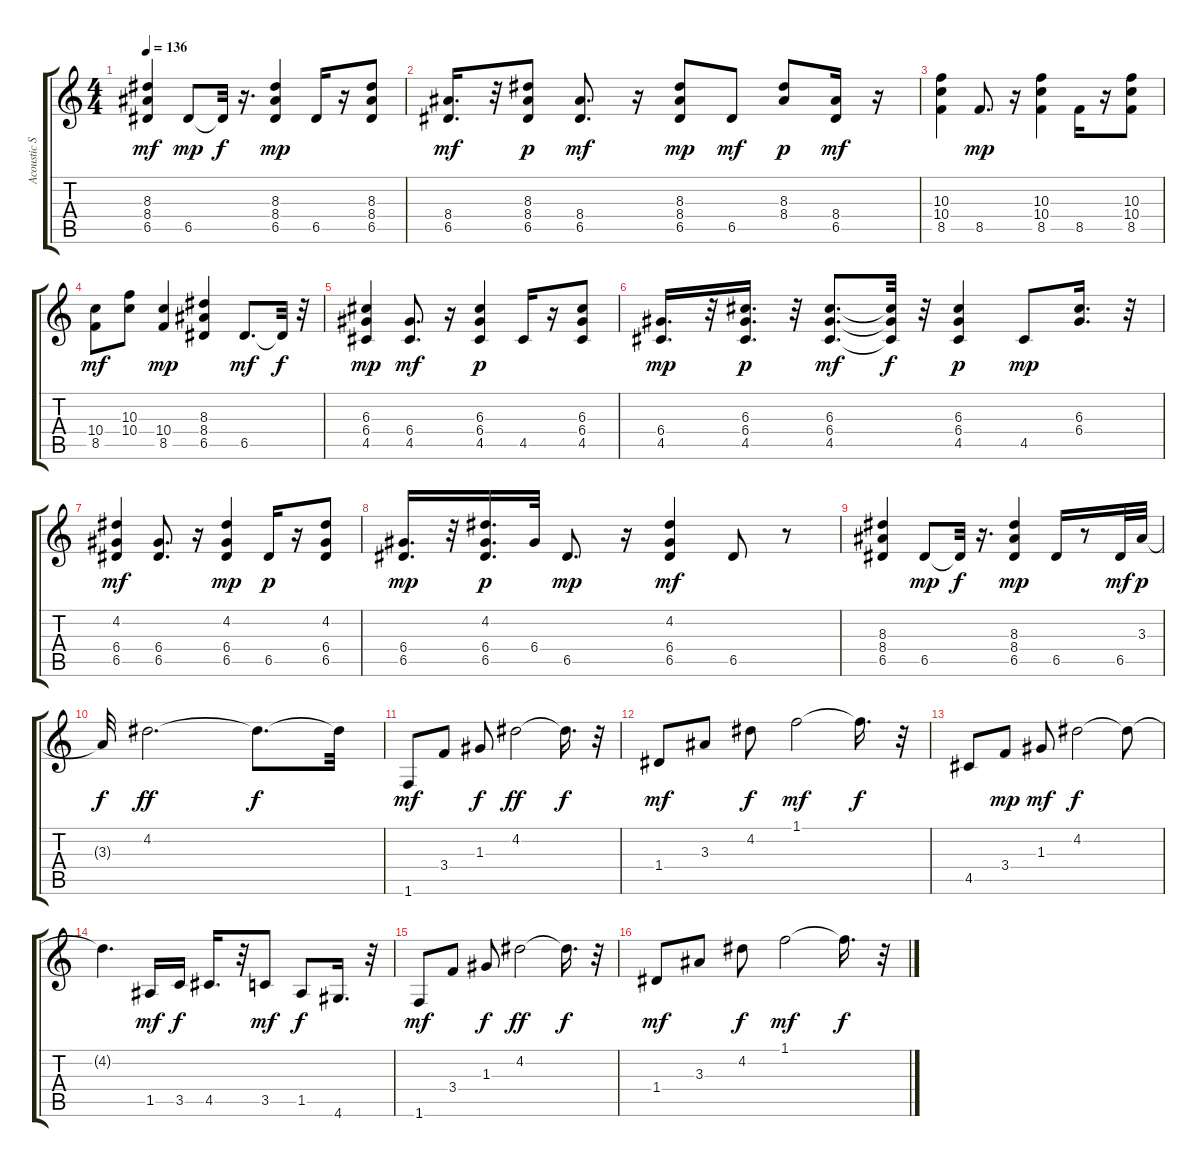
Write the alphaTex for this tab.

\track ("Acoustic Steel Guitar" "Acoustic S") {instrument acousticguitarsteel}
\staff {score tabs}
\tuning (E4 B3 G3 D3 A2 E2) {hide}
\ts (4 4)
\tempo 136
\clef g2
\ks c
(8.3 8.4 6.5).4{dy mf} 6.5.8{dy mp} 6.5{t}.32{dy f} r.16{d} (8.3 8.4 6.5).4{dy mp} 6.5.16 r.16 (8.3 8.4 6.5).8 |
(8.4 6.5).16{d dy mf} r.32 (8.3 8.4 6.5).8{dy p} (8.4 6.5).8{d dy mf} r.16 (8.3 8.4 6.5).8{dy mp} 6.5.8{dy mf} (8.3 8.4).8{dy p} (8.4 6.5).16{dy mf} r.16 |
(10.3 10.4 8.5).4 8.5.8{d dy mp} r.16 (10.3 10.4 8.5).4 8.5.16 r.16 (10.3 10.4 8.5).8 |
(10.4 8.5).8{dy mf} (10.3 10.4).8 (10.4 8.5).4{dy mp} (8.3 8.4 6.5).4 6.5.8{d dy mf} 6.5{t}.32{dy f} r.32 |
(6.3 6.4 4.5).4{dy mp} (6.4 4.5).8{d dy mf} r.16 (6.3 6.4 4.5).4{dy p} 4.5.16 r.16 (6.3 6.4 4.5).8 |
(6.4 4.5).16{d dy mp} r.32 (6.3 6.4 4.5).16{d dy p} r.32 (6.3 6.4 4.5).8{d dy mf} (6.3{t} 6.4{t} 4.5{t}).32{dy f} r.32 (6.3 6.4 4.5).4{dy p} 4.5.8{dy mp} (6.3 6.4).16{d} r.32 |
(4.2 6.4 6.5).4{dy mf} (6.4 6.5).8{d} r.16 (4.2 6.4 6.5).4{dy mp} 6.5.16{dy p} r.16 (4.2 6.4 6.5).8 |
(6.4 6.5).16{d dy mp} r.32 (4.2 6.4 6.5).16{d dy p} 6.4.32 6.5.8{d dy mp} r.16 (4.2 6.4 6.5).4{dy mf} 6.5.8 r.8 |
(8.3 8.4 6.5).4 6.5.8{dy mp} 6.5{t}.32{dy f} r.16{d} (8.3 8.4 6.5).4{dy mp} 6.5.16 r.8 6.5.32{dy mf} 3.3.32{dy p} |
3.3{t}.32{dy f} 4.2.2{d dy ff} 4.2{t}.8{d dy f} 4.2{t}.32 |
1.6.8{dy mf} 3.4.8 1.3.8{dy f} 4.2.2{dy ff} 4.2{t}.16{d dy f} r.32 |
1.4.8{dy mf} 3.3.8 4.2.8{dy f} 1.1.2{dy mf} 1.1{t}.16{d dy f} r.32 |
4.5.8 3.4.8{dy mp} 1.3.8{dy mf} 4.2.2{dy f} 4.2{t}.8 |
4.2{t}.4{d} 1.5.16{dy mf} 3.5.16{dy f} 4.5.16{d} r.32 3.5.8{dy mf} 1.5.8{dy f} 4.6.16{d} r.32 |
1.6.8{dy mf} 3.4.8 1.3.8{dy f} 4.2.2{dy ff} 4.2{t}.16{d dy f} r.32 |
1.4.8{dy mf} 3.3.8 4.2.8{dy f} 1.1.2{dy mf} 1.1{t}.16{d dy f} r.32
